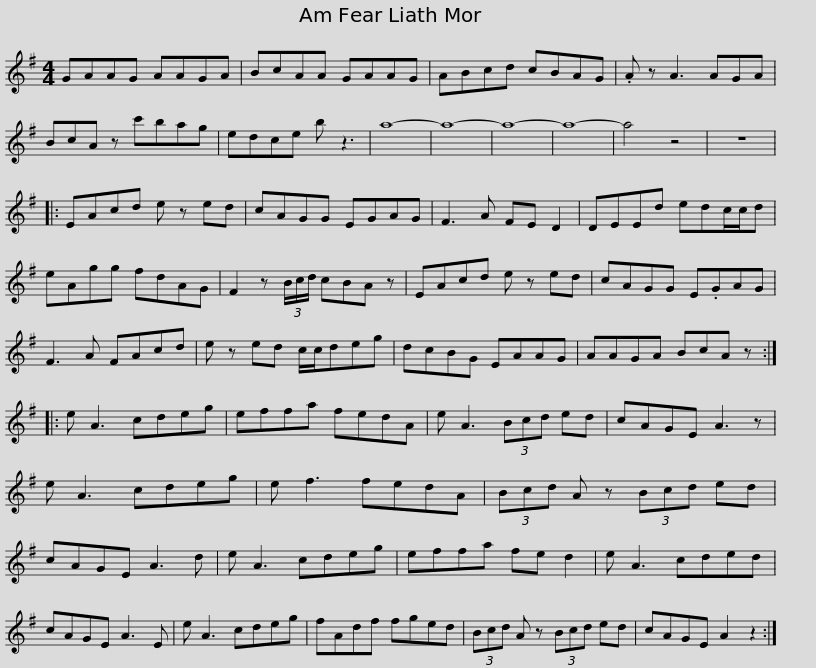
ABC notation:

X:1
L:1/8
M:4/4
I:linebreak $
K:G
V:1 treble
V:1
 GAAG AAGA | BcAA GAAG | ABcd cBAG | .A z A3 AGA | BcA z c'bag |$ %5
 edce b z3 | a8- | a8- | a8- | a8- | %10
 a4 z4 | z8 |: EAcd e z ed | cAGG EGAG | F3 A FE D2 |$ %15
 DEEd edc/c/d | eAgg fdAG | F2 z (3B/c/d/ cBA z | EAcd e z ed | cAGG E.GAG |$ %20
 F3 A FAcd | e z ed c/c/deg | dcBG EAAG | AAGA BcA z :: e A3 cdeg |$ %25
 effa fedA | e A3 (3Bcd ed | cAGE A3 z | e A3 cdeg | e f3 fedA | %30
 (3Bcd A z (3Bcd ed |$ cAGE A3 d | e A3 cdeg | effa fe d2 | e A3 cded | %35
 cAGE A3 E | e A3 cdeg |$ fAdf fged | (3Bcd A z (3Bcd ed | cAGE A2 z2 :| %40
